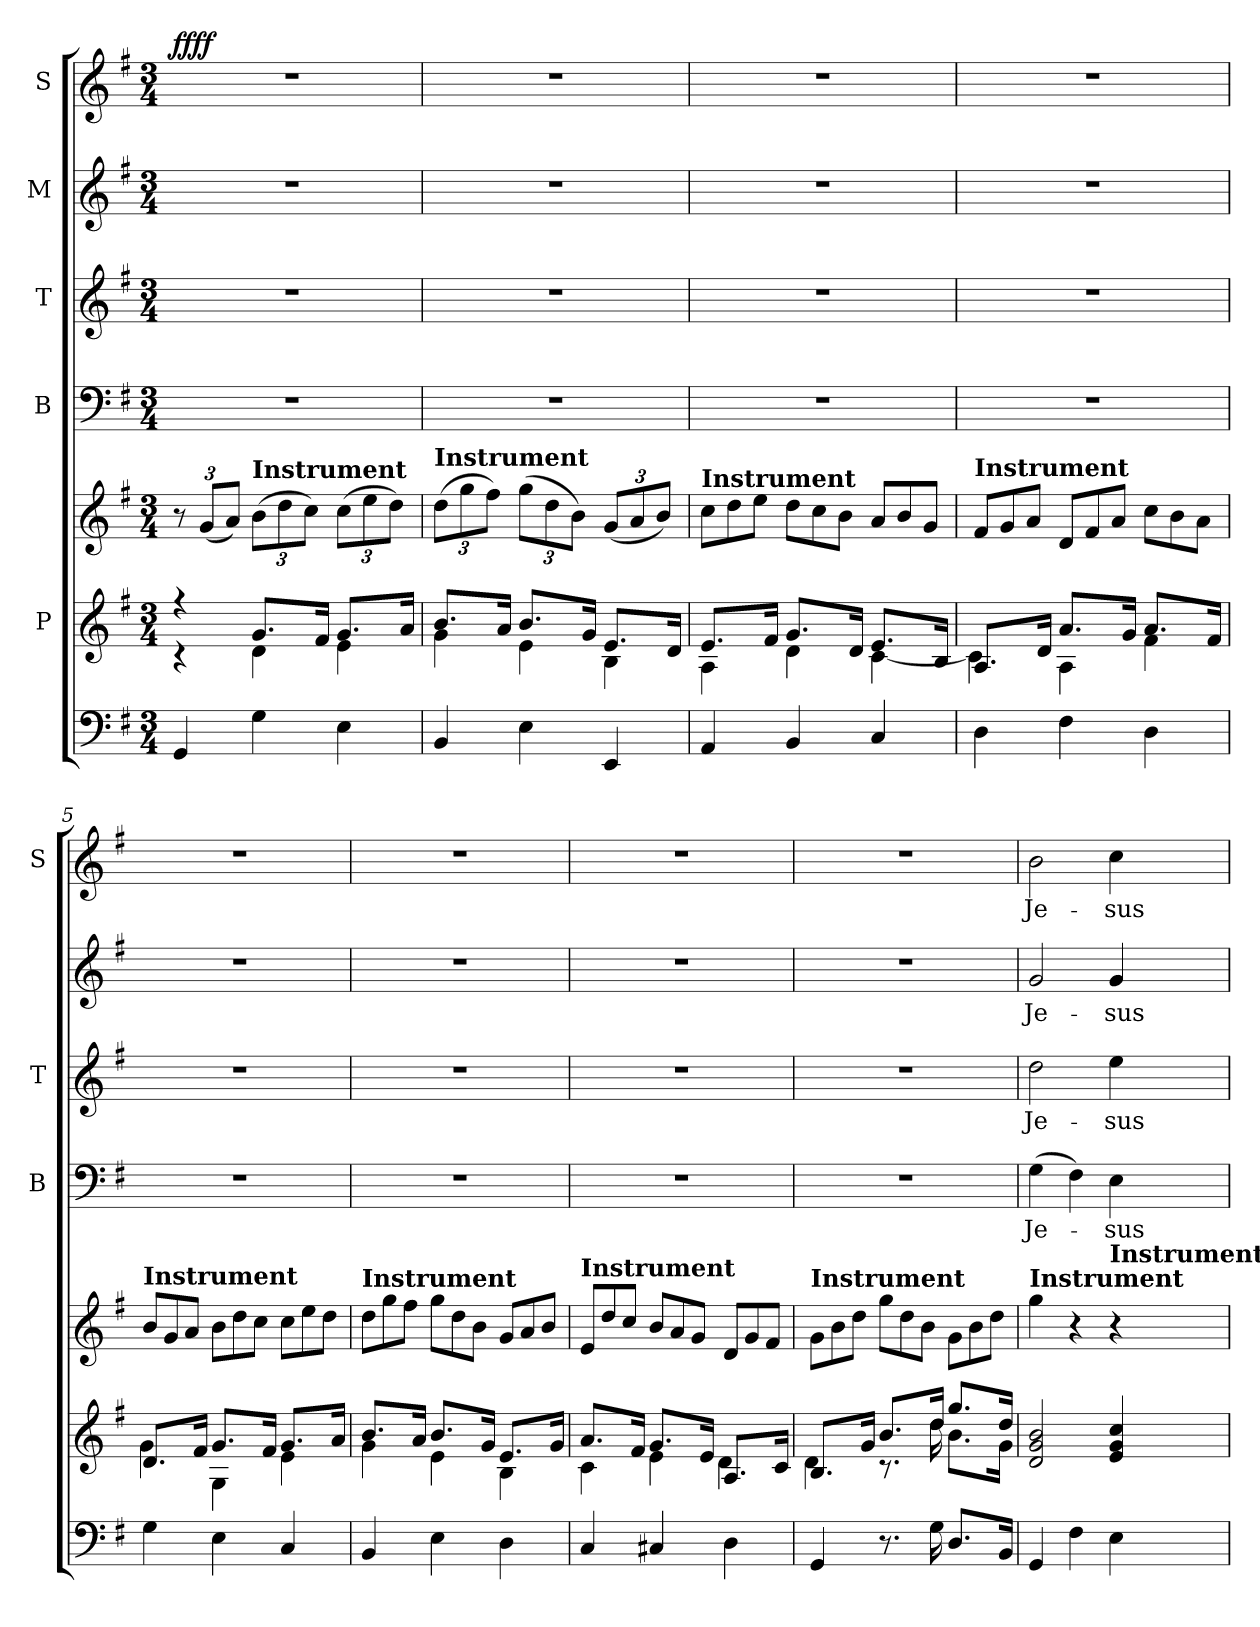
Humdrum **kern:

**kern	**kern	**kern	**kern	**text	**kern	**text	**kern	**text	**kern	**text	**dynam
*part6	*part5	*part5	*part4	*part4	*part3	*part3	*part2	*part2	*part1	*part1	*part1
*staff7	*staff6	*staff5	*staff4	*staff4	*staff3	*staff3	*staff2	*staff2	*staff1	*staff1	*staff1
*	*I"P	*	*I"B	*	*I"T	*	*I"M	*	*I"S	*	*
*	*	*	*I'B	*	*I'T	*	*	*	*I'S	*	*
*clefF4	*clefG2	*clefG2	*clefF4	*	*clefG2	*	*clefG2	*	*clefG2	*	*
*ITrd7c12	*	*	*	*	*	*	*	*	*	*	*
*k[f#]	*k[f#]	*k[f#]	*k[f#]	*	*k[f#]	*	*k[f#]	*	*k[f#]	*	*
*G:	*G:	*G:	*G:	*	*G:	*	*G:	*	*G:	*	*
*M3/4	*M3/4	*M3/4	*M3/4	*	*M3/4	*	*M3/4	*	*M3/4	*	*
*MM90	*MM90	*MM90	*MM90	*	*MM90	*	*MM90	*	*MM90	*	*
=1	=1	=1	=1	=1	=1	=1	=1	=1	=1	=1	=1
*	*^	*	*	*	*	*	*	*	*	*	*
*	*	*	*Xbrackettup	*	*	*	*	*	*	*	*	*
!	!	!	!	!	!	!	!	!	!	!	!	!LO:DY:b
4GGG/	4r	4r	12r	2.r	.	2.r	.	2.r	.	2.r	.	ffff
.	.	.	(12g/L	.	.	.	.	.	.	.	.	.
.	.	.	12a/J)	.	.	.	.	.	.	.	.	.
!	!	!	!LO:TX:a:B:t=Instrument	!	!	!	!	!	!	!	!	!
4GG\	8.g/L	4d\	(>12b\L	.	.	.	.	.	.	.	.	.
.	.	.	12dd\	.	.	.	.	.	.	.	.	.
.	.	.	12cc\J)	.	.	.	.	.	.	.	.	.
.	16f#/Jk	.	.	.	.	.	.	.	.	.	.	.
4EE\	8.g/L	4e\	(>12cc\L	.	.	.	.	.	.	.	.	.
.	.	.	12ee\	.	.	.	.	.	.	.	.	.
.	.	.	12dd\J)	.	.	.	.	.	.	.	.	.
.	16a/Jk	.	.	.	.	.	.	.	.	.	.	.
=2	=2	=2	=2	=2	=2	=2	=2	=2	=2	=2	=2	=2
!	!	!	!LO:TX:a:B:t=Instrument	!	!	!	!	!	!	!	!	!
4BBB/	8.b/L	4g\	(>12dd\L	2.r	.	2.r	.	2.r	.	2.r	.	.
.	.	.	12gg\	.	.	.	.	.	.	.	.	.
.	.	.	12ff#\J)	.	.	.	.	.	.	.	.	.
.	16a/Jk	.	.	.	.	.	.	.	.	.	.	.
4EE\	8.b/L	4e\	(>12gg\L	.	.	.	.	.	.	.	.	.
.	.	.	12dd\	.	.	.	.	.	.	.	.	.
.	.	.	12b\J)	.	.	.	.	.	.	.	.	.
.	16g/Jk	.	.	.	.	.	.	.	.	.	.	.
4EEE/	8.e/L	4B\	(12g/L	.	.	.	.	.	.	.	.	.
.	.	.	12a/	.	.	.	.	.	.	.	.	.
.	.	.	12b/J)	.	.	.	.	.	.	.	.	.
.	16d/Jk	.	.	.	.	.	.	.	.	.	.	.
=3	=3	=3	=3	=3	=3	=3	=3	=3	=3	=3	=3	=3
*	*	*	*Xtuplet	*	*	*	*	*	*	*	*	*
!	!	!	!LO:TX:a:B:t=Instrument	!	!	!	!	!	!	!	!	!
4AAA/	8.e/L	4A\	12cc\L	2.r	.	2.r	.	2.r	.	2.r	.	.
.	.	.	12dd\	.	.	.	.	.	.	.	.	.
.	.	.	12ee\J	.	.	.	.	.	.	.	.	.
.	16f#/Jk	.	.	.	.	.	.	.	.	.	.	.
4BBB/	8.g/L	4d\	12dd\L	.	.	.	.	.	.	.	.	.
.	.	.	12cc\	.	.	.	.	.	.	.	.	.
.	.	.	12b\J	.	.	.	.	.	.	.	.	.
.	16d/Jk	.	.	.	.	.	.	.	.	.	.	.
4CC/	8.e/L	[4c\	12a/L	.	.	.	.	.	.	.	.	.
.	.	.	12b/	.	.	.	.	.	.	.	.	.
.	.	.	12g/J	.	.	.	.	.	.	.	.	.
.	16B/Jk	.	.	.	.	.	.	.	.	.	.	.
=4	=4	=4	=4	=4	=4	=4	=4	=4	=4	=4	=4	=4
!	!	!	!LO:TX:a:B:t=Instrument	!	!	!	!	!	!	!	!	!
4DD\	8.A/L	4c\]	12f#/L	2.r	.	2.r	.	2.r	.	2.r	.	.
.	.	.	12g/	.	.	.	.	.	.	.	.	.
.	.	.	12a/J	.	.	.	.	.	.	.	.	.
.	16d/Jk	.	.	.	.	.	.	.	.	.	.	.
4FF#\	8.a/L	4A\	12d/L	.	.	.	.	.	.	.	.	.
.	.	.	12f#/	.	.	.	.	.	.	.	.	.
.	.	.	12a/J	.	.	.	.	.	.	.	.	.
.	16g/Jk	.	.	.	.	.	.	.	.	.	.	.
4DD\	8.a/L	4f#\	12cc\L	.	.	.	.	.	.	.	.	.
.	.	.	12b\	.	.	.	.	.	.	.	.	.
.	.	.	12a\J	.	.	.	.	.	.	.	.	.
.	16f#/Jk	.	.	.	.	.	.	.	.	.	.	.
=5	=5	=5	=5	=5	=5	=5	=5	=5	=5	=5	=5	=5
!	!	!	!LO:TX:a:B:t=Instrument	!	!	!	!	!	!	!	!	!
4GG\	8.d/L	4g\	12b/L	2.r	.	2.r	.	2.r	.	2.r	.	.
.	.	.	12g/	.	.	.	.	.	.	.	.	.
.	.	.	12a/J	.	.	.	.	.	.	.	.	.
.	16f#/Jk	.	.	.	.	.	.	.	.	.	.	.
4EE\	8.g/L	4G\	12b\L	.	.	.	.	.	.	.	.	.
.	.	.	12dd\	.	.	.	.	.	.	.	.	.
.	.	.	12cc\J	.	.	.	.	.	.	.	.	.
.	16f#/Jk	.	.	.	.	.	.	.	.	.	.	.
4CC/	8.g/L	4e\	12cc\L	.	.	.	.	.	.	.	.	.
.	.	.	12ee\	.	.	.	.	.	.	.	.	.
.	.	.	12dd\J	.	.	.	.	.	.	.	.	.
.	16a/Jk	.	.	.	.	.	.	.	.	.	.	.
!!LO:PB:g=z
=6	=6	=6	=6	=6	=6	=6	=6	=6	=6	=6	=6	=6
!	!	!	!LO:TX:a:B:t=Instrument	!	!	!	!	!	!	!	!	!
4BBB/	8.b/L	4g\	12dd\L	2.r	.	2.r	.	2.r	.	2.r	.	.
.	.	.	12gg\	.	.	.	.	.	.	.	.	.
.	.	.	12ff#\J	.	.	.	.	.	.	.	.	.
.	16a/Jk	.	.	.	.	.	.	.	.	.	.	.
4EE\	8.b/L	4e\	12gg\L	.	.	.	.	.	.	.	.	.
.	.	.	12dd\	.	.	.	.	.	.	.	.	.
.	.	.	12b\J	.	.	.	.	.	.	.	.	.
.	16g/Jk	.	.	.	.	.	.	.	.	.	.	.
4DD\	8.e/L	4B\	12g/L	.	.	.	.	.	.	.	.	.
.	.	.	12a/	.	.	.	.	.	.	.	.	.
.	.	.	12b/J	.	.	.	.	.	.	.	.	.
.	16g/Jk	.	.	.	.	.	.	.	.	.	.	.
!!LO:LB:g=z
=7	=7	=7	=7	=7	=7	=7	=7	=7	=7	=7	=7	=7
!	!	!	!LO:TX:a:B:t=Instrument	!	!	!	!	!	!	!	!	!
4CC/	8.a/L	4c\	12e/L	2.r	.	2.r	.	2.r	.	2.r	.	.
.	.	.	12dd/	.	.	.	.	.	.	.	.	.
.	.	.	12cc/J	.	.	.	.	.	.	.	.	.
.	16f#/Jk	.	.	.	.	.	.	.	.	.	.	.
4CC#X/	8.g/L	4e\	12b/L	.	.	.	.	.	.	.	.	.
.	.	.	12a/	.	.	.	.	.	.	.	.	.
.	.	.	12g/J	.	.	.	.	.	.	.	.	.
.	16e/Jk	.	.	.	.	.	.	.	.	.	.	.
4DD\	8.A/L	4d\	12d/L	.	.	.	.	.	.	.	.	.
.	.	.	12g/	.	.	.	.	.	.	.	.	.
.	.	.	12f#/J	.	.	.	.	.	.	.	.	.
.	16c/Jk	.	.	.	.	.	.	.	.	.	.	.
=8	=8	=8	=8	=8	=8	=8	=8	=8	=8	=8	=8	=8
!	!	!	!LO:TX:a:B:t=Instrument	!	!	!	!	!	!	!	!	!
4GGG/	8.B/L	4d\	12g\L	2.r	.	2.r	.	2.r	.	2.r	.	.
.	.	.	12b\	.	.	.	.	.	.	.	.	.
.	.	.	12dd\J	.	.	.	.	.	.	.	.	.
.	16g/Jk	.	.	.	.	.	.	.	.	.	.	.
8.r	8.b/L	8.rc	12gg\L	.	.	.	.	.	.	.	.	.
.	.	.	12dd\	.	.	.	.	.	.	.	.	.
.	.	.	12b\J	.	.	.	.	.	.	.	.	.
16GG\	16dd/Jk	16dd\	.	.	.	.	.	.	.	.	.	.
8.DD/L	8.gg/L	8.b\L	12g\L	.	.	.	.	.	.	.	.	.
.	.	.	12b\	.	.	.	.	.	.	.	.	.
.	.	.	12dd\J	.	.	.	.	.	.	.	.	.
16BBB/Jk	16dd/Jk	16g\Jk	.	.	.	.	.	.	.	.	.	.
=9	=9	=9	=9	=9	=9	=9	=9	=9	=9	=9	=9	=9
!	!	!	!LO:TX:a:B:t=Instrument	!	!	!	!	!	!	!	!	!
*	*v	*v	*	*	*	*	*	*	*	*	*	*
4GGG/	2d/ 2g/ 2b/	4gg\	(>4G\	Je-	2dd\	Je-	2g/	Je-	2b\	Je-	.
4FF#\	.	4r	4F#\)	.	.	.	.	.	.	.	.
!	!	!LO:TX:a:B:t=Instrument	!	!	!	!	!	!	!	!	!
4EE\	4e/ 4g/ 4cc/	4r	4E\	-sus	4ee\	-sus	4g/	-sus	4cc\	-sus	.
=	=	=	=	=	=	=	=	=	=	=	=
*-	*-	*-	*-	*-	*-	*-	*-	*-	*-	*-	*-
